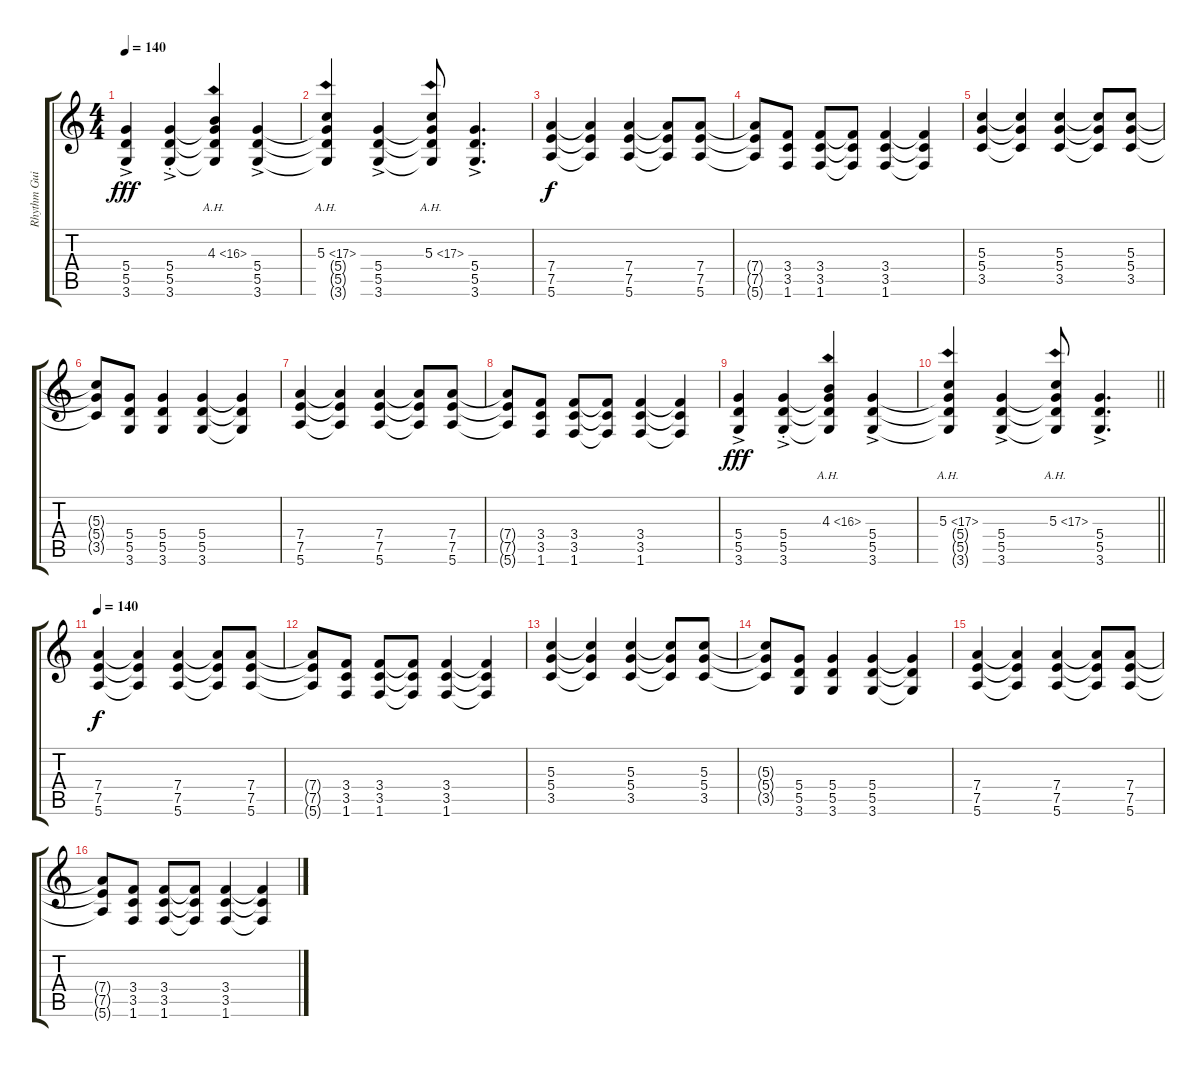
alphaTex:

\track ("Rhythm Guitar" "Rhythm Gui") {instrument distortionguitar}
\staff {score tabs}
\tuning (E4 B3 G3 D3 A2 E2) {hide}
\ts (4 4)
\tempo 140
\clef g2
\ks c
(5.4{ac} 5.5{ac} 3.6{ac}).4{dy fff} (5.4{ac st} 5.5{ac st} 3.6{ac st}).4 (4.3{ah 12} 5.4{t} 5.5{t} 3.6{t}).4 (5.4{ac} 5.5{ac} 3.6{ac}).4 |
(5.3{ah 12} 5.4{t} 5.5{t} 3.6{t}).4 (5.4{ac} 5.5{ac} 3.6{ac}).4 (5.3{ah 12} 5.4{t} 5.5{t} 3.6{t}).8 (5.4{ac} 5.5{ac} 3.6{ac}).4{d} |
(7.4 7.5 5.6).4{dy f} (7.4{t} 7.5{t} 5.6{t}).4 (7.4 7.5 5.6).4 (7.4{t} 7.5{t} 5.6{t}).8 (7.4 7.5 5.6).8 |
(7.4{t} 7.5{t} 5.6{t}).8 (3.4 3.5 1.6).8 (3.4 3.5 1.6).8 (3.4{t} 3.5{t} 1.6{t}).8 (3.4 3.5 1.6).4 (3.4{t} 3.5{t} 1.6{t}).4 |
(5.3 5.4 3.5).4 (5.3{t} 5.4{t} 3.5{t}).4 (5.3 5.4 3.5).4 (5.3{t} 5.4{t} 3.5{t}).8 (5.3 5.4 3.5).8 |
(5.3{t} 5.4{t} 3.5{t}).8 (5.4 5.5 3.6).8 (5.4 5.5 3.6).4 (5.4 5.5 3.6).4 (5.4{t} 5.5{t} 3.6{t}).4 |
(7.4 7.5 5.6).4 (7.4{t} 7.5{t} 5.6{t}).4 (7.4 7.5 5.6).4 (7.4{t} 7.5{t} 5.6{t}).8 (7.4 7.5 5.6).8 |
(7.4{t} 7.5{t} 5.6{t}).8 (3.4 3.5 1.6).8 (3.4 3.5 1.6).8 (3.4{t} 3.5{t} 1.6{t}).8 (3.4 3.5 1.6).4 (3.4{t} 3.5{t} 1.6{t}).4 |
(5.4{ac} 5.5{ac} 3.6{ac}).4{dy fff} (5.4{ac st} 5.5{ac st} 3.6{ac st}).4 (4.3{ah 12} 5.4{t} 5.5{t} 3.6{t}).4 (5.4{ac} 5.5{ac} 3.6{ac}).4 |
\barLineRight lightlight
(5.3{ah 12} 5.4{t} 5.5{t} 3.6{t}).4 (5.4{ac} 5.5{ac} 3.6{ac}).4 (5.3{ah 12} 5.4{t} 5.5{t} 3.6{t}).8 (5.4{ac} 5.5{ac} 3.6{ac}).4{d} |
\tempo 140
(7.4 7.5 5.6).4{dy f volume 16} (7.4{t} 7.5{t} 5.6{t}).4 (7.4 7.5 5.6).4 (7.4{t} 7.5{t} 5.6{t}).8 (7.4 7.5 5.6).8 |
(7.4{t} 7.5{t} 5.6{t}).8 (3.4 3.5 1.6).8 (3.4 3.5 1.6).8 (3.4{t} 3.5{t} 1.6{t}).8 (3.4 3.5 1.6).4 (3.4{t} 3.5{t} 1.6{t}).4 |
(5.3 5.4 3.5).4 (5.3{t} 5.4{t} 3.5{t}).4 (5.3 5.4 3.5).4 (5.3{t} 5.4{t} 3.5{t}).8 (5.3 5.4 3.5).8 |
(5.3{t} 5.4{t} 3.5{t}).8 (5.4 5.5 3.6).8 (5.4 5.5 3.6).4 (5.4 5.5 3.6).4 (5.4{t} 5.5{t} 3.6{t}).4 |
(7.4 7.5 5.6).4 (7.4{t} 7.5{t} 5.6{t}).4 (7.4 7.5 5.6).4 (7.4{t} 7.5{t} 5.6{t}).8 (7.4 7.5 5.6).8 |
(7.4{t} 7.5{t} 5.6{t}).8 (3.4 3.5 1.6).8 (3.4 3.5 1.6).8 (3.4{t} 3.5{t} 1.6{t}).8 (3.4 3.5 1.6).4 (3.4{t} 3.5{t} 1.6{t}).4
